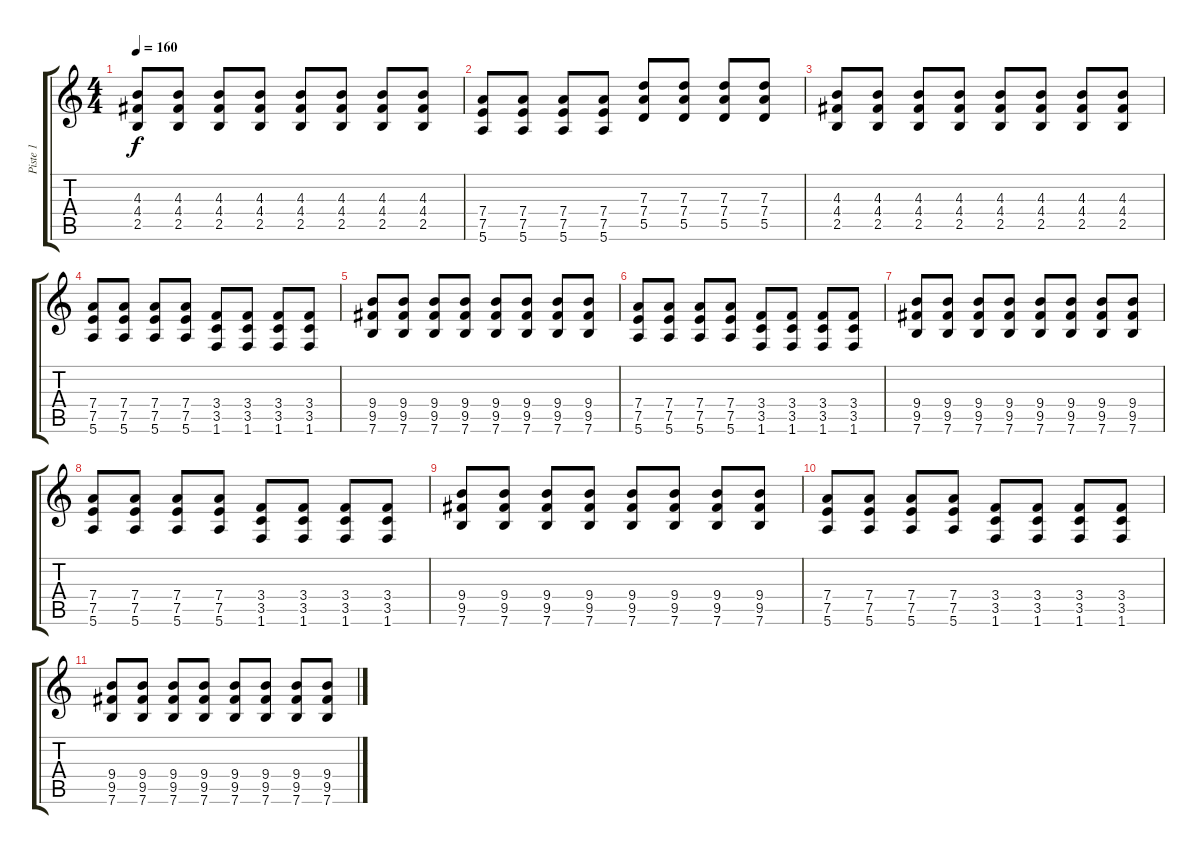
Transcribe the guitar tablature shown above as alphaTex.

\track ("Piste 1" "Piste 1") {instrument overdrivenguitar}
\staff {score tabs}
\tuning (E4 B3 G3 D3 A2 E2) {hide}
\ts (4 4)
\tempo 160
\clef g2
\ks c
(4.3 4.4 2.5).8{dy f} (4.3 4.4 2.5).8 (4.3 4.4 2.5).8 (4.3 4.4 2.5).8 (4.3 4.4 2.5).8 (4.3 4.4 2.5).8 (4.3 4.4 2.5).8 (4.3 4.4 2.5).8 |
(7.4 7.5 5.6).8 (7.4 7.5 5.6).8 (7.4 7.5 5.6).8 (7.4 7.5 5.6).8 (7.3 7.4 5.5).8 (7.3 7.4 5.5).8 (7.3 7.4 5.5).8 (7.3 7.4 5.5).8 |
(4.3 4.4 2.5).8 (4.3 4.4 2.5).8 (4.3 4.4 2.5).8 (4.3 4.4 2.5).8 (4.3 4.4 2.5).8 (4.3 4.4 2.5).8 (4.3 4.4 2.5).8 (4.3 4.4 2.5).8 |
(7.4 7.5 5.6).8 (7.4 7.5 5.6).8 (7.4 7.5 5.6).8 (7.4 7.5 5.6).8 (3.4 3.5 1.6).8 (3.4 3.5 1.6).8 (3.4 3.5 1.6).8 (3.4 3.5 1.6).8 |
(9.4 9.5 7.6).8 (9.4 9.5 7.6).8 (9.4 9.5 7.6).8 (9.4 9.5 7.6).8 (9.4 9.5 7.6).8 (9.4 9.5 7.6).8 (9.4 9.5 7.6).8 (9.4 9.5 7.6).8 |
(7.4 7.5 5.6).8 (7.4 7.5 5.6).8 (7.4 7.5 5.6).8 (7.4 7.5 5.6).8 (3.4 3.5 1.6).8 (3.4 3.5 1.6).8 (3.4 3.5 1.6).8 (3.4 3.5 1.6).8 |
(9.4 9.5 7.6).8 (9.4 9.5 7.6).8 (9.4 9.5 7.6).8 (9.4 9.5 7.6).8 (9.4 9.5 7.6).8 (9.4 9.5 7.6).8 (9.4 9.5 7.6).8 (9.4 9.5 7.6).8 |
(7.4 7.5 5.6).8 (7.4 7.5 5.6).8 (7.4 7.5 5.6).8 (7.4 7.5 5.6).8 (3.4 3.5 1.6).8 (3.4 3.5 1.6).8 (3.4 3.5 1.6).8 (3.4 3.5 1.6).8 |
(9.4 9.5 7.6).8 (9.4 9.5 7.6).8 (9.4 9.5 7.6).8 (9.4 9.5 7.6).8 (9.4 9.5 7.6).8 (9.4 9.5 7.6).8 (9.4 9.5 7.6).8 (9.4 9.5 7.6).8 |
(7.4 7.5 5.6).8 (7.4 7.5 5.6).8 (7.4 7.5 5.6).8 (7.4 7.5 5.6).8 (3.4 3.5 1.6).8 (3.4 3.5 1.6).8 (3.4 3.5 1.6).8 (3.4 3.5 1.6).8 |
(9.4 9.5 7.6).8 (9.4 9.5 7.6).8 (9.4 9.5 7.6).8 (9.4 9.5 7.6).8 (9.4 9.5 7.6).8 (9.4 9.5 7.6).8 (9.4 9.5 7.6).8 (9.4 9.5 7.6).8
